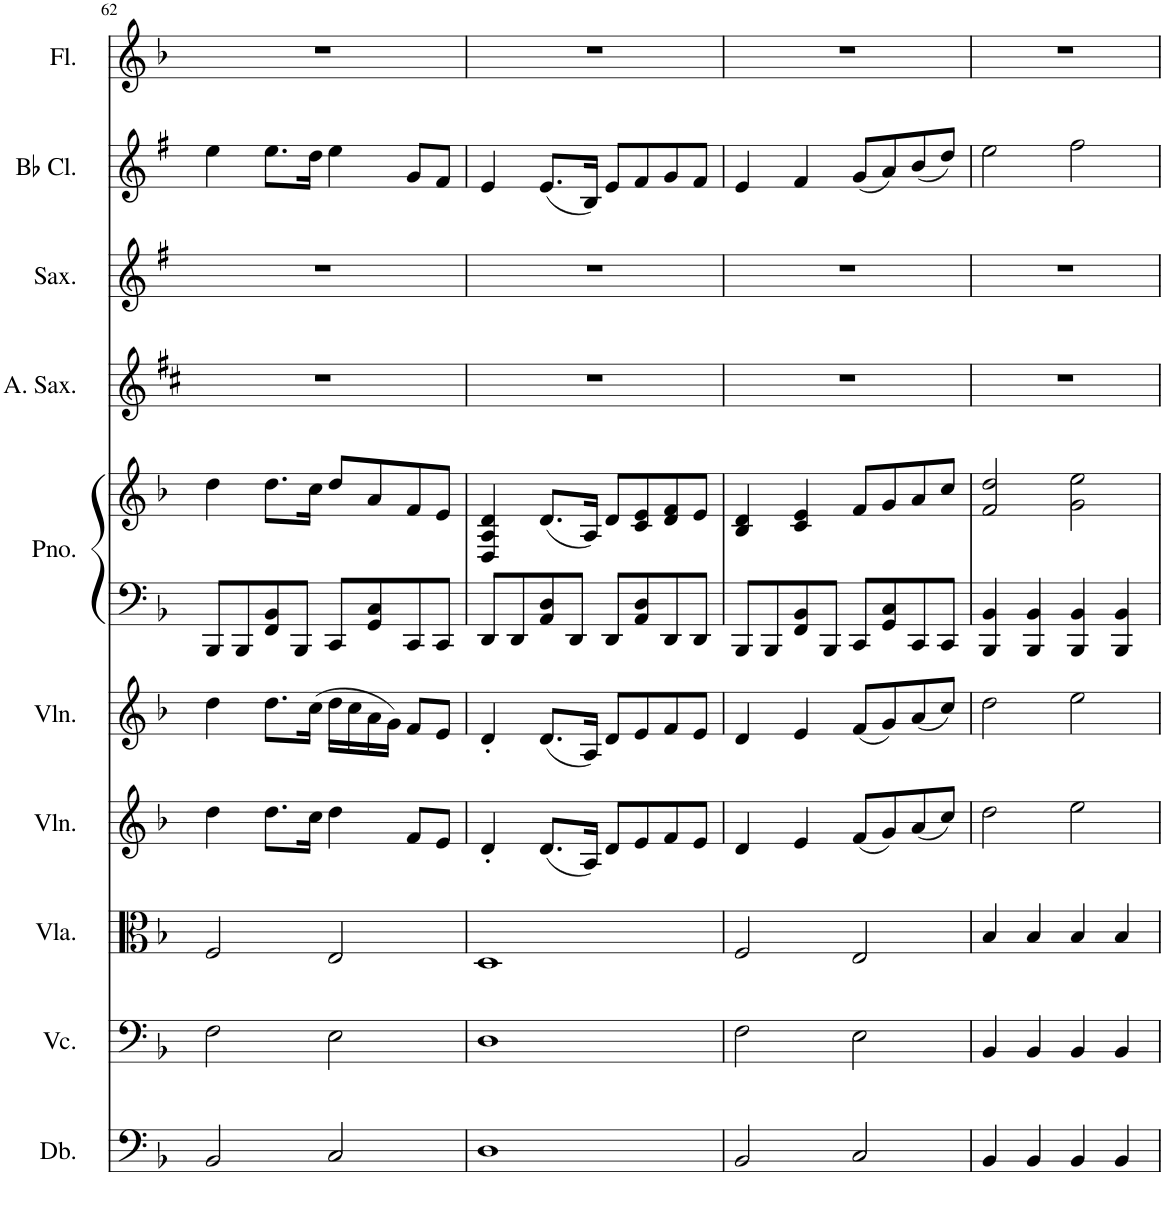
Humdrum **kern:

**kern	**kern	**kern	**kern	**kern	**kern	**kern	**kern	**kern	**kern	**kern
*part10	*part9	*part8	*part7	*part6	*part5	*part5	*part4	*part3	*part2	*part1
*staff11	*staff10	*staff9	*staff8	*staff7	*staff6	*staff5	*staff4	*staff3	*staff2	*staff1
*I"Double Bass	*I"Violoncello	*I"Viola	*I"Violin	*I"Violin	*I"Grand Piano	*	*I"Alto Saxophone	*I"Saxophone	*I"Bb Clarinet	*I"Flute
*I'Db.	*I'Vc.	*I'Vla.	*I'Vln.	*I'Vln.	*I'Pno.	*	*I'A. Sax.	*I'Sax.	*I'Bb Cl.	*I'Fl.
!!LO:PB:g=z
*clefF4	*clefF4	*clefC3	*clefG2	*clefG2	*clefF4	*clefG2	*clefG2	*clefG2	*clefG2	*clefG2
*Trd7c12	*	*	*	*	*	*	*Trd5c9	*Trd8c14	*Trd1c2	*
*k[b-]	*k[b-]	*k[b-]	*k[b-]	*k[b-]	*k[b-]	*k[b-]	*k[f#c#]	*k[f#]	*k[f#]	*k[b-]
*M4/4	*M4/4	*M4/4	*M4/4	*M4/4	*M4/4	*M4/4	*M4/4	*M4/4	*M4/4	*M4/4
=62	=62	=62	=62	=62	=62	=62	=62	=62	=62	=62
2BB-/	2F\	2F/	4dd\	4dd\	8BBB-/L	4dd\	1r	1r	4ee\	1r
.	.	.	.	.	8BBB-/	.	.	.	.	.
.	.	.	8.dd\L	8.dd\L	8FF/ 8BB-/	8.dd\L	.	.	8.ee\L	.
.	.	.	.	.	8BBB-/J	.	.	.	.	.
.	.	.	16cc\Jk	(16cc\Jk	.	16cc\Jk	.	.	16dd\Jk	.
2C/	2E\	2E/	4dd\	16dd\LL	8CC/L	8dd/L	.	.	4ee\	.
.	.	.	.	16cc\	.	.	.	.	.	.
.	.	.	.	16a\	8GG/ 8C/	8a/	.	.	.	.
.	.	.	.	16g\JJ)	.	.	.	.	.	.
.	.	.	8f/L	8f/L	8CC/	8f/	.	.	8g/L	.
.	.	.	8e/J	8e/J	8CC/J	8e/J	.	.	8f#/J	.
=63	=63	=63	=63	=63	=63	=63	=63	=63	=63	=63
1D	1D	1D	4d'/	4d'/	8DD/L	4D/ 4A/ 4d/	1r	1r	4e/	1r
.	.	.	.	.	8DD/	.	.	.	.	.
.	.	.	(8.d/L	(8.d/L	8AA/ 8D/	(8.d/L	.	.	(8.e/L	.
.	.	.	.	.	8DD/J	.	.	.	.	.
.	.	.	16A/Jk)	16A/Jk)	.	16A/Jk)	.	.	16B/Jk)	.
.	.	.	8d/L	8d/L	8DD/L	8d/L	.	.	8e/L	.
.	.	.	8e/	8e/	8AA/ 8D/	8c/ 8e/	.	.	8f#/	.
.	.	.	8f/	8f/	8DD/	8d/ 8f/	.	.	8g/	.
.	.	.	8e/J	8e/J	8DD/J	8e/J	.	.	8f#/J	.
=64	=64	=64	=64	=64	=64	=64	=64	=64	=64	=64
2BB-/	2F\	2F/	4d/	4d/	8BBB-/L	4B-/ 4d/	1r	1r	4e/	1r
.	.	.	.	.	8BBB-/	.	.	.	.	.
.	.	.	4e/	4e/	8FF/ 8BB-/	4c/ 4e/	.	.	4f#/	.
.	.	.	.	.	8BBB-/J	.	.	.	.	.
2C/	2E\	2E/	(8f/L	(8f/L	8CC/L	8f/L	.	.	(8g/L	.
.	.	.	8g/)	8g/)	8GG/ 8C/	8g/	.	.	8a/)	.
.	.	.	(8a/	(8a/	8CC/	8a/	.	.	(8b/	.
.	.	.	8cc/J)	8cc/J)	8CC/J	8cc/J	.	.	8dd/J)	.
=65	=65	=65	=65	=65	=65	=65	=65	=65	=65	=65
4BB-/	4BB-/	4B-/	2dd\	2dd\	4BBB-/ 4BB-/	2f/ 2dd/	1r	1r	2ee\	1r
4BB-/	4BB-/	4B-/	.	.	4BBB-/ 4BB-/	.	.	.	.	.
4BB-/	4BB-/	4B-/	2ee\	2ee\	4BBB-/ 4BB-/	2g\ 2ee\	.	.	2ff#\	.
4BB-/	4BB-/	4B-/	.	.	4BBB-/ 4BB-/	.	.	.	.	.
=	=	=	=	=	=	=	=	=	=	=
*-	*-	*-	*-	*-	*-	*-	*-	*-	*-	*-
